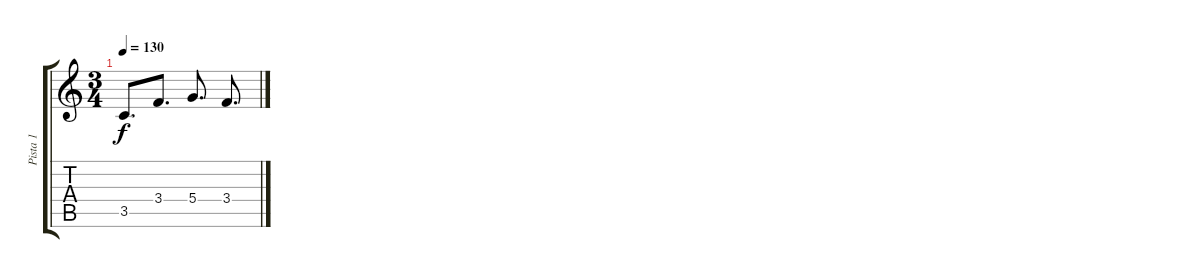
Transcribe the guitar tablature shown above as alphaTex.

\track ("Pista 1" "Pista 1") {instrument distortionguitar}
\staff {score tabs}
\tuning (E4 B3 G3 D3 A2 E2) {hide}
\ts (3 4)
\tempo 130
\clef g2
\ks c
3.5{t}.8{d dy f} 3.4.8{d} 5.4.8{d} 3.4.8{d}
